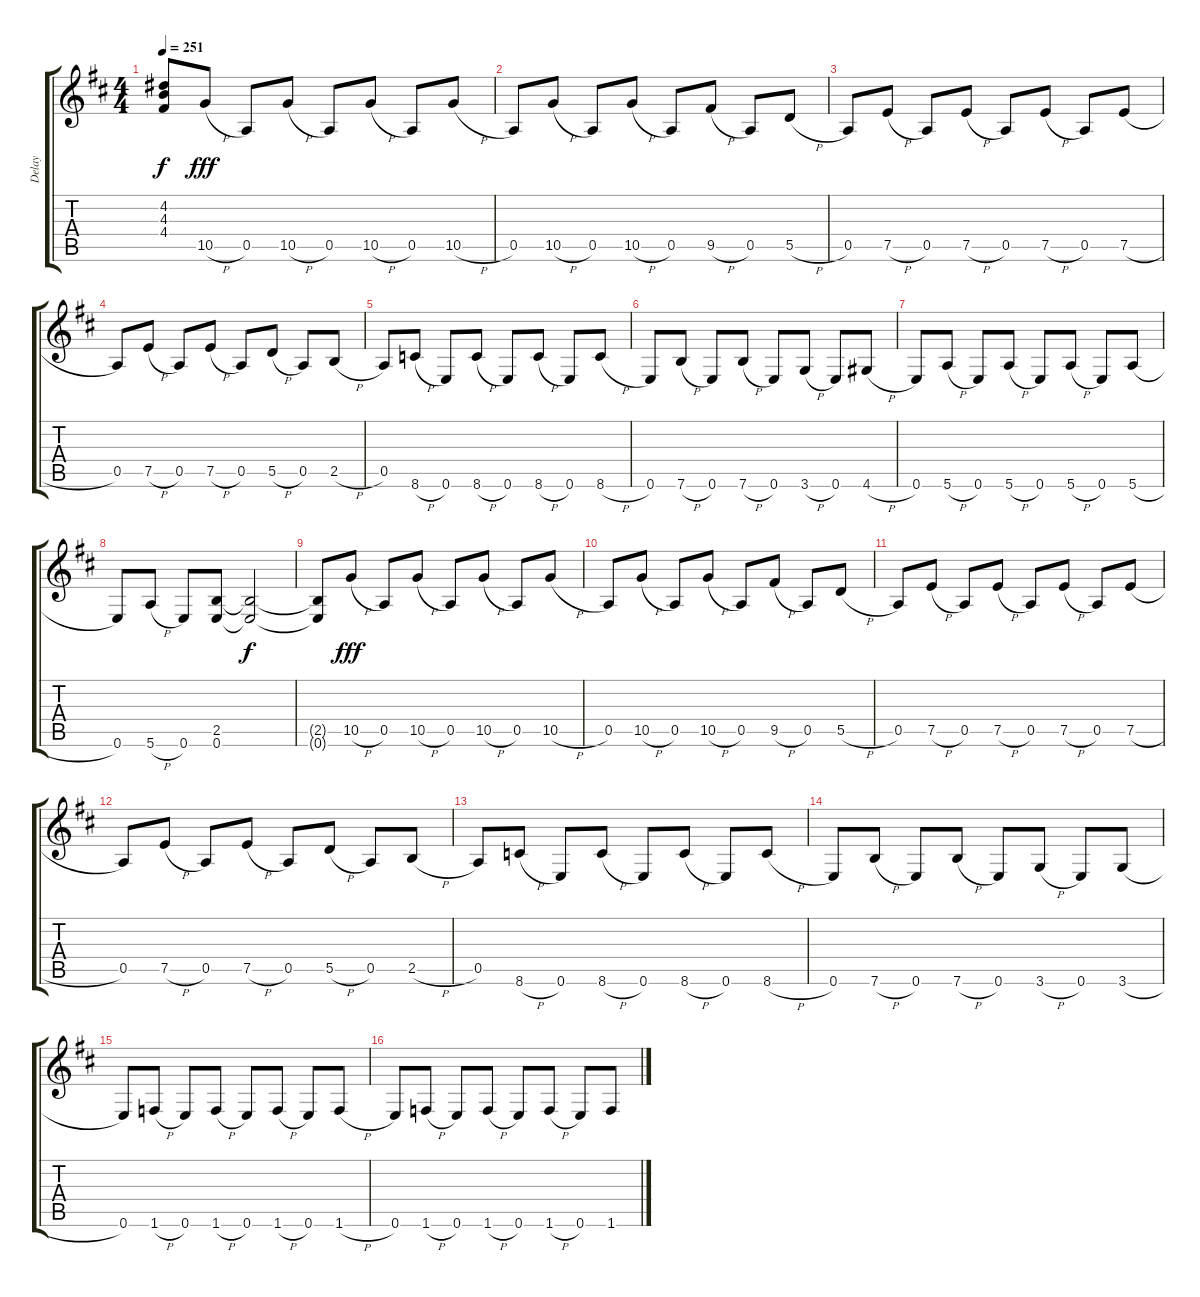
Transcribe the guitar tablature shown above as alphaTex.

\track ("Delay" "Delay") {instrument distortionguitar}
\staff {score tabs}
\tuning (E4 B3 G3 D3 A2 E2) {hide}
\ts (4 4)
\tempo 251
\clef g2
\ks d
(4.2{t} 4.3{t} 4.4{t}).8{dy f} 10.5{h}.8{dy fff} 0.5.8 10.5{h}.8 0.5.8 10.5{h}.8 0.5.8 10.5{h}.8 |
0.5.8 10.5{h}.8 0.5.8 10.5{h}.8 0.5.8 9.5{h}.8 0.5.8 5.5{h}.8 |
0.5.8 7.5{h}.8 0.5.8 7.5{h}.8 0.5.8 7.5{h}.8 0.5.8 7.5{h}.8 |
0.5.8 7.5{h}.8 0.5.8 7.5{h}.8 0.5.8 5.5{h}.8 0.5.8 2.5{h}.8 |
0.5.8 8.6{h}.8 0.6.8 8.6{h}.8 0.6.8 8.6{h}.8 0.6.8 8.6{h}.8 |
0.6.8 7.6{h}.8 0.6.8 7.6{h}.8 0.6.8 3.6{h}.8 0.6.8 4.6{h}.8 |
0.6.8 5.6{h}.8 0.6.8 5.6{h}.8 0.6.8 5.6{h}.8 0.6.8 5.6{h}.8 |
0.6.8 5.6{h}.8 0.6.8 (2.5 0.6).8 (2.5{t} 0.6{t}).2{dy f} |
(2.5{t} 0.6{t}).8 10.5{h}.8{dy fff} 0.5.8 10.5{h}.8 0.5.8 10.5{h}.8 0.5.8 10.5{h}.8 |
0.5.8 10.5{h}.8 0.5.8 10.5{h}.8 0.5.8 9.5{h}.8 0.5.8 5.5{h}.8 |
0.5.8 7.5{h}.8 0.5.8 7.5{h}.8 0.5.8 7.5{h}.8 0.5.8 7.5{h}.8 |
0.5.8 7.5{h}.8 0.5.8 7.5{h}.8 0.5.8 5.5{h}.8 0.5.8 2.5{h}.8 |
0.5.8 8.6{h}.8 0.6.8 8.6{h}.8 0.6.8 8.6{h}.8 0.6.8 8.6{h}.8 |
0.6.8 7.6{h}.8 0.6.8 7.6{h}.8 0.6.8 3.6{h}.8 0.6.8 3.6{h}.8 |
0.6.8 1.6{h}.8 0.6.8 1.6{h}.8 0.6.8 1.6{h}.8 0.6.8 1.6{h}.8 |
0.6.8 1.6{h}.8 0.6.8 1.6{h}.8 0.6.8 1.6{h}.8 0.6.8 1.6{h}.8
